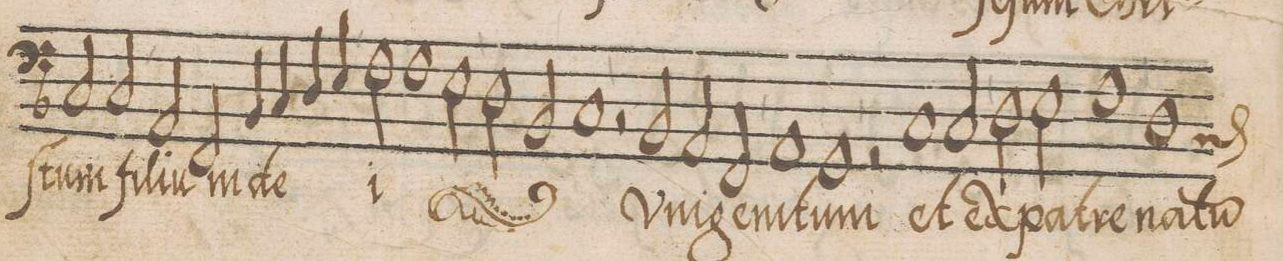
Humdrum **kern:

**kern	**text
*I"BASSVS	*
*clefF4	*
*k[b-]	*
*met()	*
*M2/1	*
2C/	-ſtum
2C/	fi-
=26-	=26-
2AA/	-li-
2FF/	-um
4BB-/	de-
4C/	.
4D/	.
4E/	.
=27-	=27-
2F\	-i
*	*ij
1F	fi-
2E\	-li-
=28-	=28-
2D\	-um
2BB-/	de-
1C	-i
*	*Xij
=29-	=29-
2r	.
2BB-/	V-
2AA/	-ni-
2FF/	-ge-
=30-	=30-
1AA	-ni-
1GG	-tum
=31-	=31-
2r	.
1C	et
2C/	ex
=32-	=32-
2D\	pa-
2E\	-tre
1F	na-
=33-	=33-
*custos:C	*
1D	-tu(m)
*-	*-
